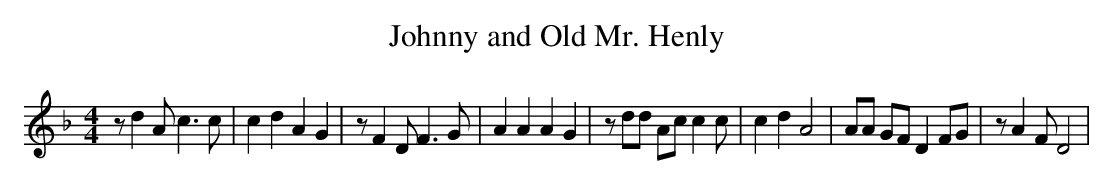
X:1
T:Johnny and Old Mr. Henly
M:4/4
L:1/8
K:F
 z d2 A c3 c| c2 d2 A2 G2| z F2 D F3 G| A2 A2 A2 G2| z dd Ac c2 c|\
 c2 d2 A4| AA GF D2 FG| z A2 F D4|
